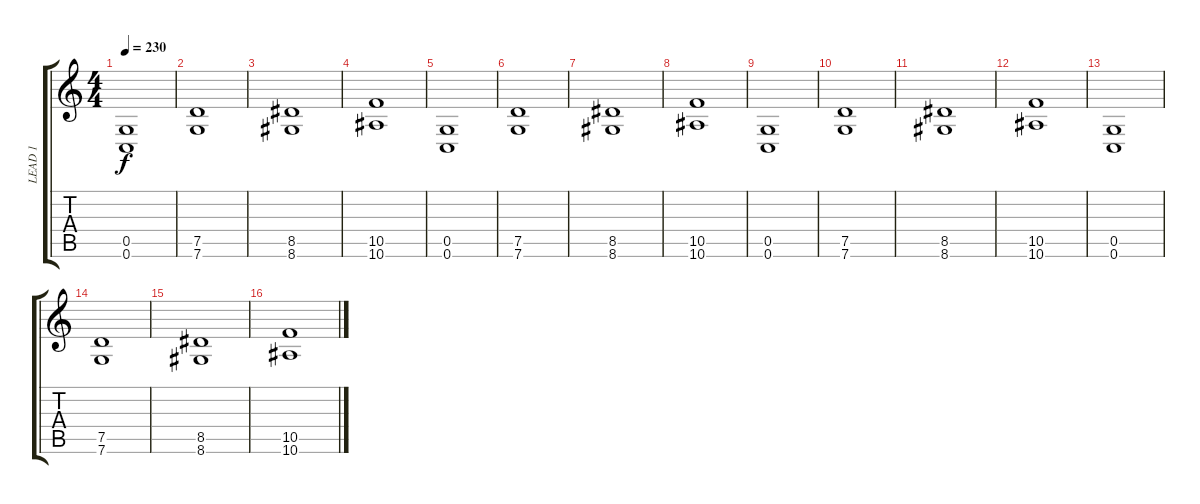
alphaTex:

\track ("LEAD 1" "LEAD 1") {instrument distortionguitar}
\staff {score tabs}
\tuning (D4 A3 F3 C3 G2 C2) {hide}
\ts (4 4)
\tempo 230
\clef g2
\ks c
(0.5 0.6).1{dy f} |
(7.5 7.6).1 |
(8.5 8.6).1 |
(10.5 10.6).1 |
(0.5 0.6).1 |
(7.5 7.6).1 |
(8.5 8.6).1 |
(10.5 10.6).1 |
(0.5 0.6).1 |
(7.5 7.6).1 |
(8.5 8.6).1 |
(10.5 10.6).1 |
(0.5 0.6).1 |
(7.5 7.6).1 |
(8.5 8.6).1 |
(10.5 10.6).1
